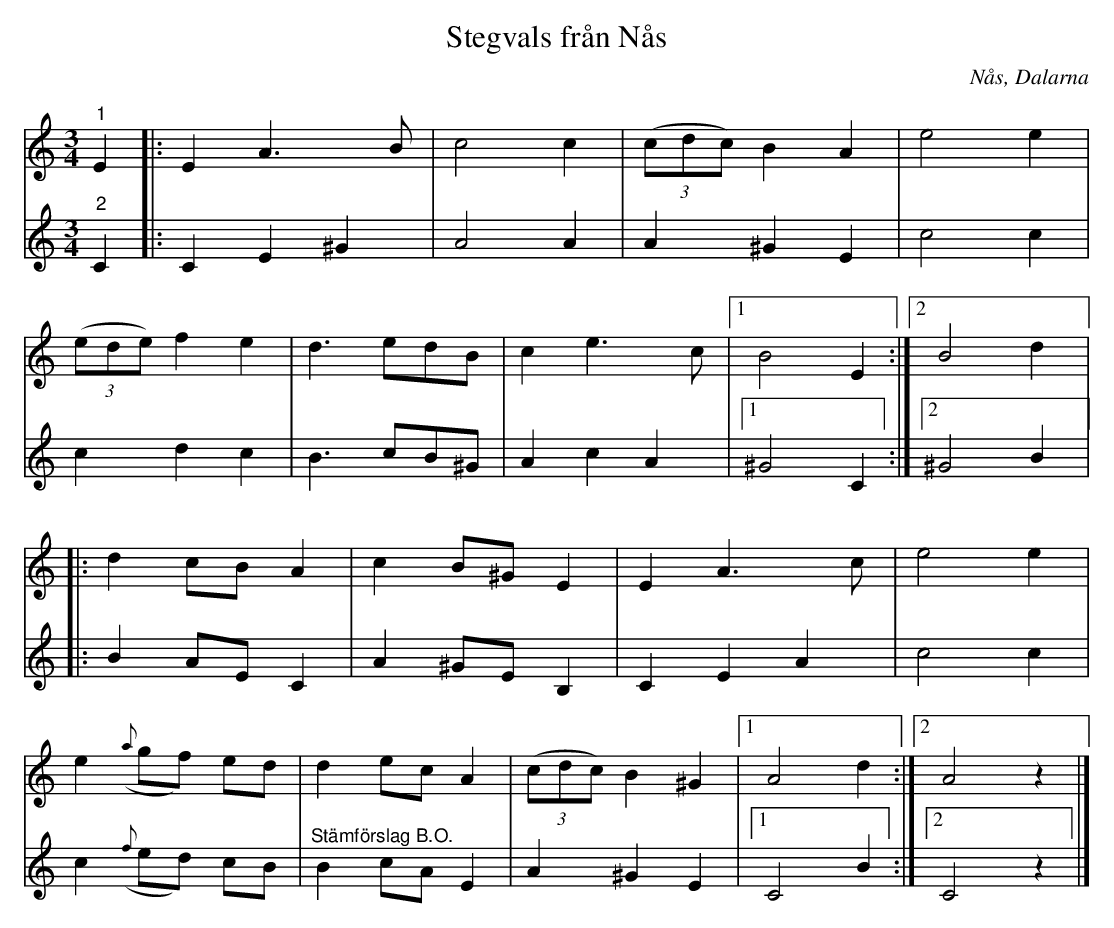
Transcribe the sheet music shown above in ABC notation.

X:1
T:Stegvals från Nås
O:Nås, Dalarna
L:1/4
M:3/4
K:Am
V:1
"^1" E |: E A3/2 B/ | c2 c | (3(c/d/c/) B A | e2 e |
(3(e/d/e/) f e | d3/2 e/d/B/ | c e3/2 c/ |1 B2 E :|2 B2 d |:
d c/B/ A | c B/^G/ E | E A3/2 c/ | e2 e |
e({a} g/f/) e/d/ | d e/c/ A | (3(c/d/c/) B ^G |1 A2 d :|2 A2 z |]
V:2
"^2" C |: C E ^G | A2 A | A ^G E | c2 c |
c d c | B3/2 c/B/^G/ | A c A |1 ^G2 C :|2 ^G2 B |:
B A/E/ C | A ^G/E/ B, | C E A | c2 c |
c({f} e/d/) c/B/ |"^Stämförslag B.O." B c/A/ E | A ^G E |1  C2 B :|2 C2 z |]
